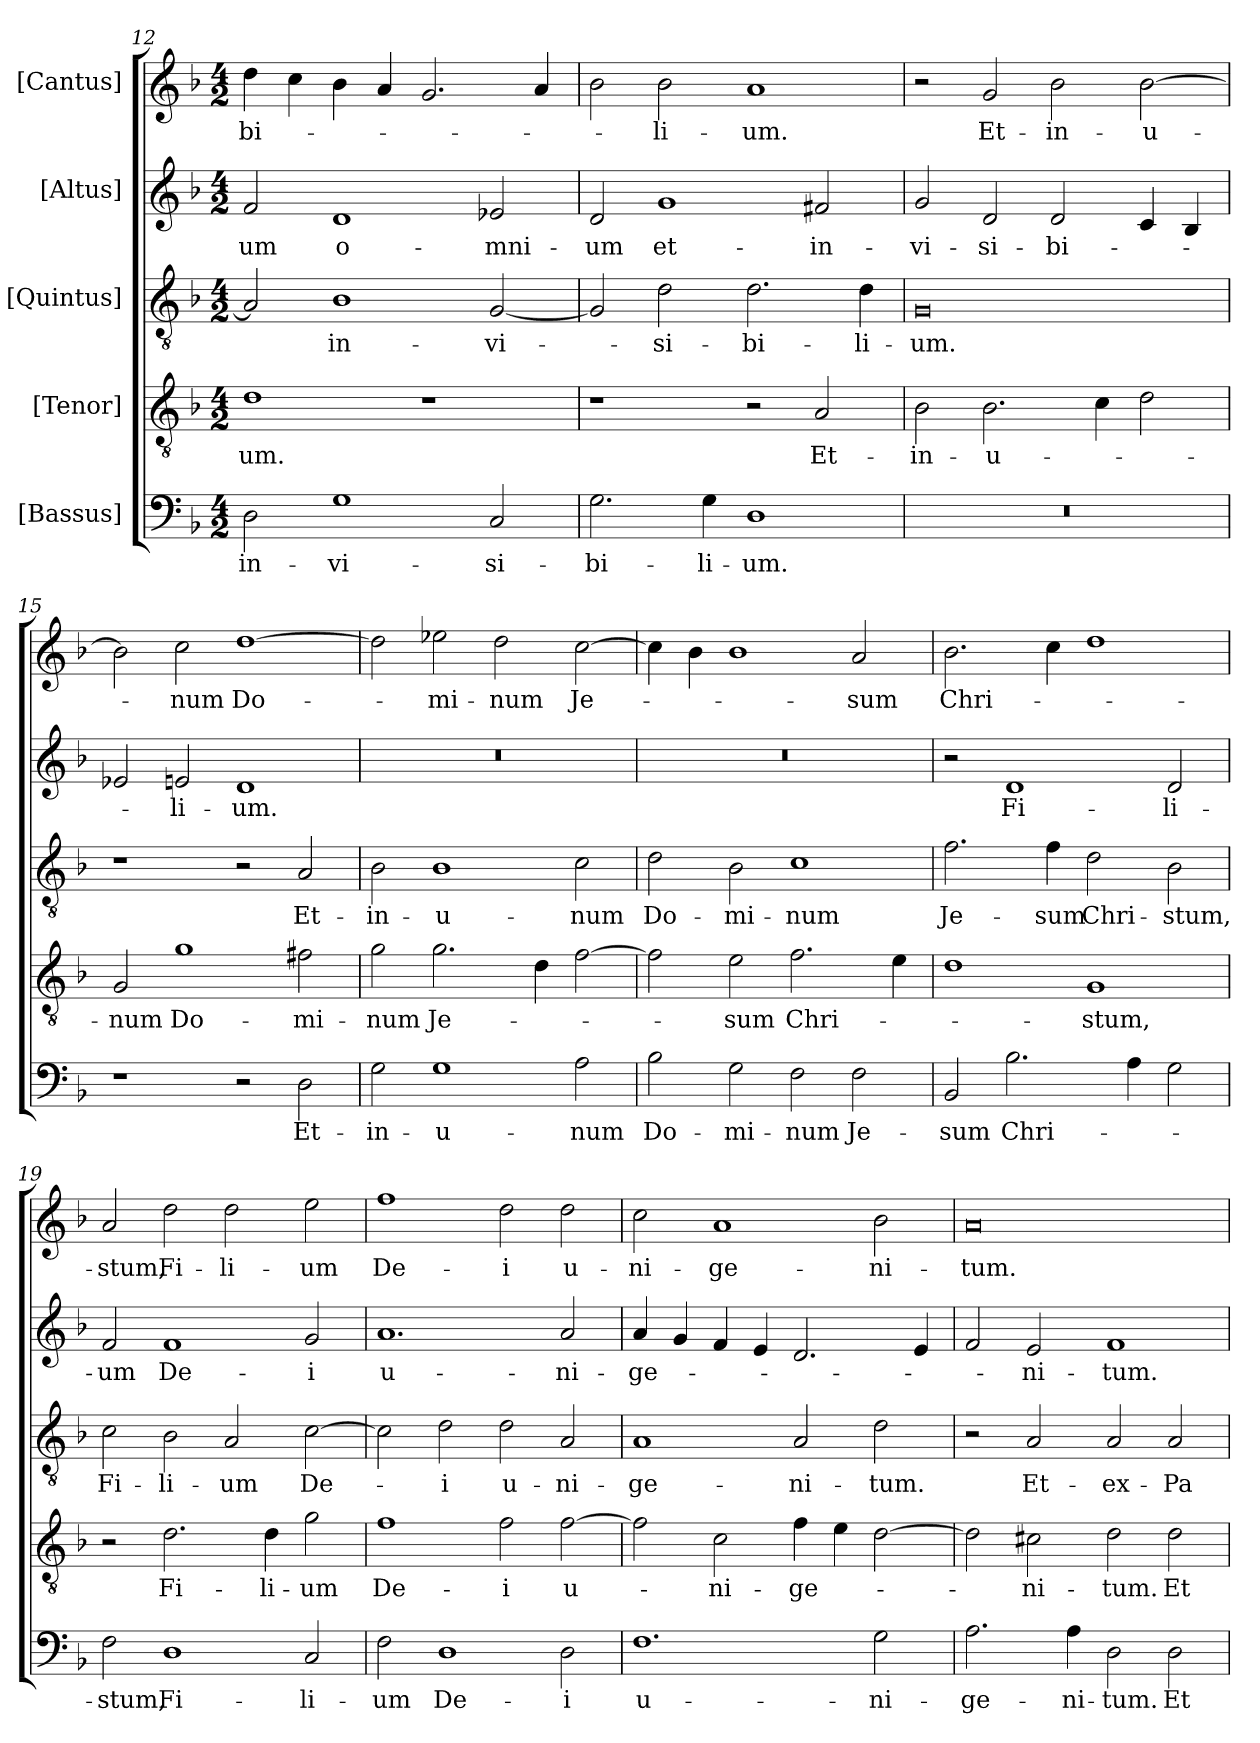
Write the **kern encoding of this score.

**kern	**text	**kern	**text	**kern	**text	**kern	**text	**kern	**text
*part5	*part5	*part4	*part4	*part3	*part3	*part2	*part2	*part1	*part1
*staff5	*staff5	*staff4	*staff4	*staff3	*staff3	*staff2	*staff2	*staff1	*staff1
*I"[Bassus]	*	*I"[Tenor]	*	*I"[Quintus]	*	*I"[Altus]	*	*I"[Cantus]	*
*clefF4	*	*clefGv2	*	*clefGv2	*	*clefG2	*	*clefG2	*
*k[b-]	*	*k[b-]	*	*k[b-]	*	*k[b-]	*	*k[b-]	*
*M4/2	*	*M4/2	*	*M4/2	*	*M4/2	*	*M4/2	*
=12	=12	=12	=12	=12	=12	=12	=12	=12	=12
2D\	in-	1d\	-um.	2A/]	.	2f/	-um	4dd\	-bi-
.	.	.	.	.	.	.	.	4cc\	.
1G\	-vi-	.	.	1B-\	in-	1d/	o-	4b-\	.
.	.	.	.	.	.	.	.	4a/	.
.	.	1r	.	.	.	.	.	2.g/	.
2C/	-si-	.	.	[2G/	-vi-	2e-X/	-mni-	.	.
.	.	.	.	.	.	.	.	4a/	.
=13	=13	=13	=13	=13	=13	=13	=13	=13	=13
2.G\	-bi-	1r	.	2G/]	.	2d/	-um	2b-\	.
.	.	.	.	2d\	-si-	1g/	et-	2b-\	-li-
4G\	-li-	.	.	.	.	.	.	.	.
1D\	-um.	2r	.	2.d\	-bi-	.	.	1a/	-um.
.	.	2A/	Et-	.	.	2f#X/	in-	.	.
.	.	.	.	4d\	-li-	.	.	.	.
=14	=14	=14	=14	=14	=14	=14	=14	=14	=14
0r	.	2B-\	in-	0G/	-um.	2g/	-vi-	2r	.
.	.	2.B-\	u-	.	.	2d/	-si-	2g/	Et-
.	.	.	.	.	.	2d/	-bi-	2b-\	in-
.	.	4c\	.	.	.	.	.	.	.
.	.	2d\	.	.	.	4c/	.	[2b-\	u-
.	.	.	.	.	.	4B-/	.	.	.
=15	=15	=15	=15	=15	=15	=15	=15	=15	=15
1r	.	2G/	-num	1r	.	2e-X/	.	2b-\]	.
.	.	1g\	Do-	.	.	2en/	-li-	2cc\	-num
2r	.	.	.	2r	.	1d/	-um.	[1dd\	Do-
2D\	Et-	2f#X\	-mi-	2A/	Et-	.	.	.	.
=16	=16	=16	=16	=16	=16	=16	=16	=16	=16
2G\	in-	2g\	-num	2B-\	in-	0r	.	2dd\]	.
1G\	u-	2.g\	Je-	1B-\	u-	.	.	2ee-X\	-mi-
.	.	.	.	.	.	.	.	2dd\	-num
.	.	4d\	.	.	.	.	.	.	.
2A\	-num	[2f\	.	2c\	-num	.	.	[2cc\	Je-
=17	=17	=17	=17	=17	=17	=17	=17	=17	=17
2B-\	Do-	2f\]	.	2d\	Do-	0r	.	4cc\]	.
.	.	.	.	.	.	.	.	4b-\	.
2G\	-mi-	2e\	-sum	2B-\	-mi-	.	.	1b-\	.
2F\	-num	2.f\	Chri-	1c\	-num	.	.	.	.
2F\	Je-	.	.	.	.	.	.	2a/	-sum
.	.	4e\	.	.	.	.	.	.	.
=18	=18	=18	=18	=18	=18	=18	=18	=18	=18
2BB-/	-sum	1d\	.	2.f\	Je-	2r	.	2.b-\	Chri-
2.B-\	Chri-	.	.	.	.	1d/	Fi-	.	.
.	.	.	.	4f\	-sum	.	.	4cc\	.
.	.	1G/	-stum,	2d\	Chri-	.	.	1dd\	.
4A\	.	.	.	.	.	.	.	.	.
2G\	.	.	.	2B-\	-stum,	2d/	-li-	.	.
=19	=19	=19	=19	=19	=19	=19	=19	=19	=19
2F\	-stum,	2r	.	2c\	Fi-	2f/	-um	2a/	-stum,
1D\	Fi-	2.d\	Fi-	2B-\	-li-	1f/	De-	2dd\	Fi-
.	.	.	.	2A/	-um	.	.	2dd\	-li-
.	.	4d\	-li-	.	.	.	.	.	.
2C/	-li-	2g\	-um	[2c\	De-	2g/	-i	2ee\	-um
=20	=20	=20	=20	=20	=20	=20	=20	=20	=20
2F\	-um	1f\	De-	2c\]	.	1.a/	u-	1ff\	De-
1D\	De-	.	.	2d\	-i	.	.	.	.
.	.	2f\	-i	2d\	u-	.	.	2dd\	-i
2D\	-i	[2f\	u-	2A/	-ni-	2a/	-ni-	2dd\	u-
=21	=21	=21	=21	=21	=21	=21	=21	=21	=21
1.F\	u-	2f\]	.	1A/	-ge-	4a/	-ge-	2cc\	-ni-
.	.	.	.	.	.	4g/	.	.	.
.	.	2c\	-ni-	.	.	4f/	.	1a/	-ge-
.	.	.	.	.	.	4e/	.	.	.
.	.	4f\	-ge-	2A/	-ni-	2.d/	.	.	.
.	.	4e\	.	.	.	.	.	.	.
2G\	-ni-	[2d\	.	2d\	-tum.	.	.	2b-\	-ni-
.	.	.	.	.	.	4e/	.	.	.
=22	=22	=22	=22	=22	=22	=22	=22	=22	=22
2.A\	-ge-	2d\]	.	2r	.	2f/	.	0a/	-tum.
.	.	2c#X\	-ni-	2A/	Et-	2e/	-ni-	.	.
4A\	-ni-	.	.	.	.	.	.	.	.
2D\	-tum.	2d\	-tum.	2A/	ex-	1f/	-tum.	.	.
2D\	Et-	2d\	Et-	2A/	Pa-	.	.	.	.
=	=	=	=	=	=	=	=	=	=
*-	*-	*-	*-	*-	*-	*-	*-	*-	*-
